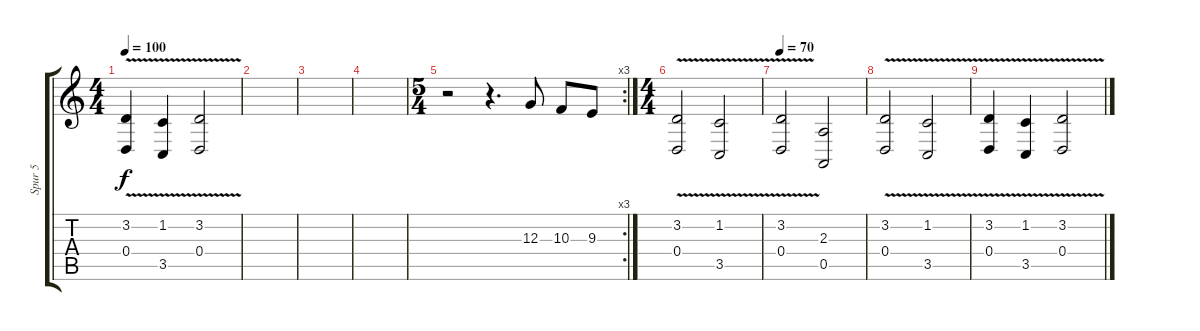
\track ("Spur 5" "Spur 5") {instrument bagpipe}
\staff {score tabs}
\tuning (E4 B3 G3 D3 A2 E2) {hide}
\ts (4 4)
\tempo 100
\clef g2
\ks c
(3.2{v} 0.4).4{dy f} (1.2{v} 3.5).4 (3.2{v} 0.4).2 |
|
|
|
\rc 3
\ts (5 4)
r.2 r.4{d} 12.3.8 10.3.8 9.3.8 |
\ts (4 4)
(3.2{v} 0.4).2 (1.2{v} 3.5).2 |
\tempo 70
(3.2{v} 0.4).2{volume 0} (2.3 0.5).2 |
(3.2{v} 0.4).2 (1.2{v} 3.5).2 |
(3.2{v} 0.4).4 (1.2{v} 3.5).4 (3.2{v} 0.4).2
